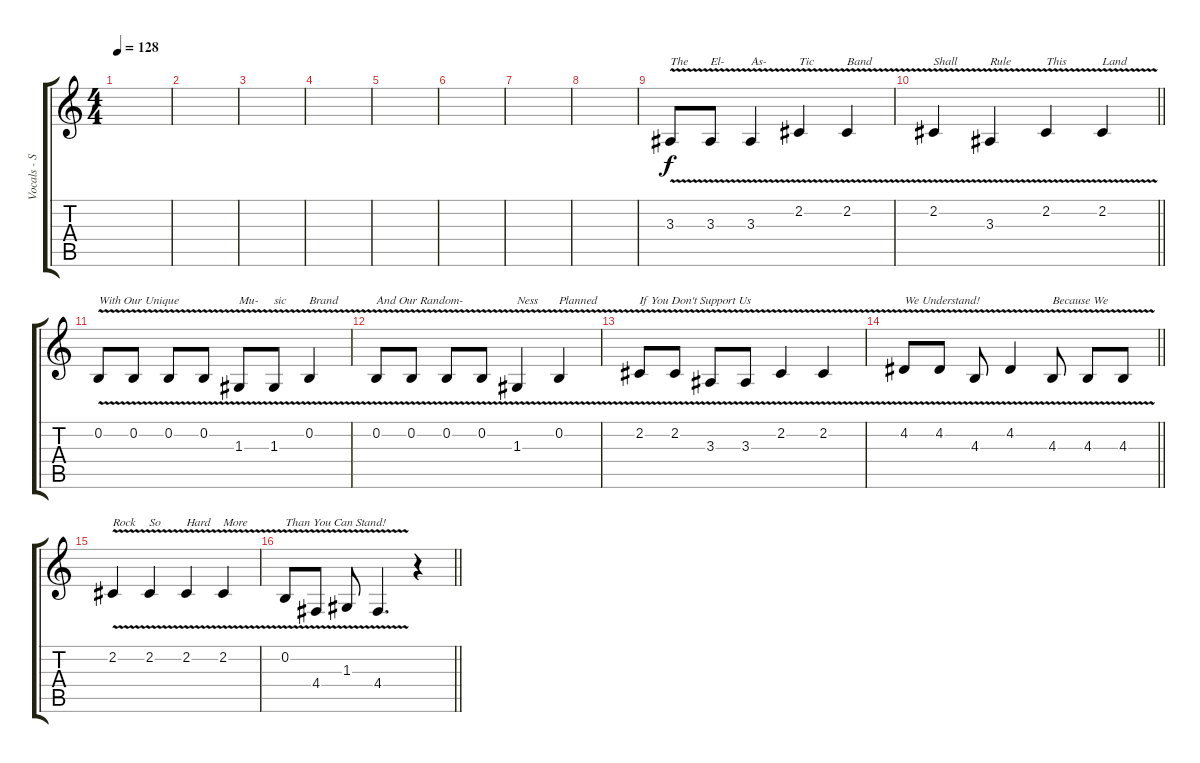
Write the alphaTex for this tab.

\track ("Vocals - Scott" "Vocals - S") {instrument acousticgrandpiano}
\staff {score tabs}
\tuning (E4 B3 G3 D3 A2 E2) {hide}
\ts (4 4)
\tempo 128
\clef g2
\ks c
|
|
|
|
|
|
|
|
3.3{v}.8{txt "The"} 3.3{v}.8{txt "El-"} 3.3{v}.4{txt "As-"} 2.2{v}.4{txt "Tic"} 2.2{v}.4{txt "Band"} |
\barLineRight lightlight
2.2{v}.4{txt "Shall"} 3.3{v}.4{txt "Rule"} 2.2{v}.4{txt "This"} 2.2{v}.4{txt "Land"} |
0.2{v}.8{txt "With Our Unique"} 0.2{v}.8 0.2{v}.8 0.2{v}.8 1.3{v}.8{txt "Mu-"} 1.3{v}.8{txt "sic"} 0.2{v}.4{txt "Brand"} |
0.2{v}.8{txt "And Our Random-"} 0.2{v}.8 0.2{v}.8 0.2{v}.8 1.3{v}.4{txt "Ness"} 0.2{v}.4{txt "Planned"} |
2.2{v}.8{txt "If You Don't Support Us"} 2.2{v}.8 3.3{v}.8 3.3{v}.8 2.2{v}.4 2.2{v}.4 |
\barLineRight lightlight
4.2{v}.8{txt "We Understand!"} 4.2{v}.8 4.3{v}.8 4.2{v}.4 4.3{v}.8{txt "Because We"} 4.3{v}.8 4.3{v}.8 |
2.2{v}.4{txt "Rock"} 2.2{v}.4{txt "So"} 2.2{v}.4{txt "Hard"} 2.2{v}.4{txt "More"} |
\barLineRight lightlight
0.2{v}.8{txt "Than You Can Stand!"} 4.4{v}.8 1.3{v}.8 4.4{v}.4{d} r.4
